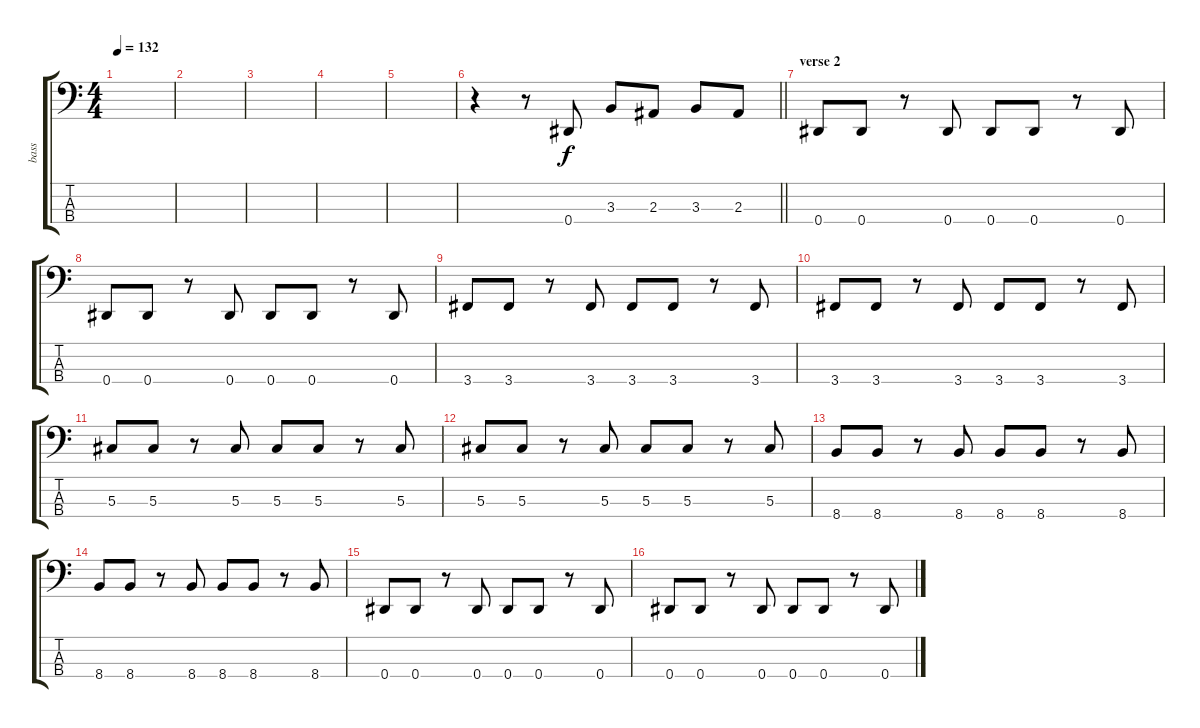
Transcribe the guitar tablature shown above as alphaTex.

\track ("bass" "bass") {instrument electricbassfinger}
\staff {score tabs}
\tuning (Gb2 Db2 Ab1 Eb1) {hide}
\ts (4 4)
\tempo 132
\clef f4
\ks c
|
|
|
|
|
\barLineRight lightlight
r.4 r.8 0.4.8 3.3.8 2.3.8 3.3.8 2.3.8 |
\section ("" "verse 2")
0.4.8 0.4.8 r.8 0.4.8 0.4.8 0.4.8 r.8 0.4.8 |
0.4.8 0.4.8 r.8 0.4.8 0.4.8 0.4.8 r.8 0.4.8 |
3.4.8 3.4.8 r.8 3.4.8 3.4.8 3.4.8 r.8 3.4.8 |
3.4.8 3.4.8 r.8 3.4.8 3.4.8 3.4.8 r.8 3.4.8 |
5.3.8 5.3.8 r.8 5.3.8 5.3.8 5.3.8 r.8 5.3.8 |
5.3.8 5.3.8 r.8 5.3.8 5.3.8 5.3.8 r.8 5.3.8 |
8.4.8 8.4.8 r.8 8.4.8 8.4.8 8.4.8 r.8 8.4.8 |
8.4.8 8.4.8 r.8 8.4.8 8.4.8 8.4.8 r.8 8.4.8 |
0.4.8 0.4.8 r.8 0.4.8 0.4.8 0.4.8 r.8 0.4.8 |
0.4.8 0.4.8 r.8 0.4.8 0.4.8 0.4.8 r.8 0.4.8
